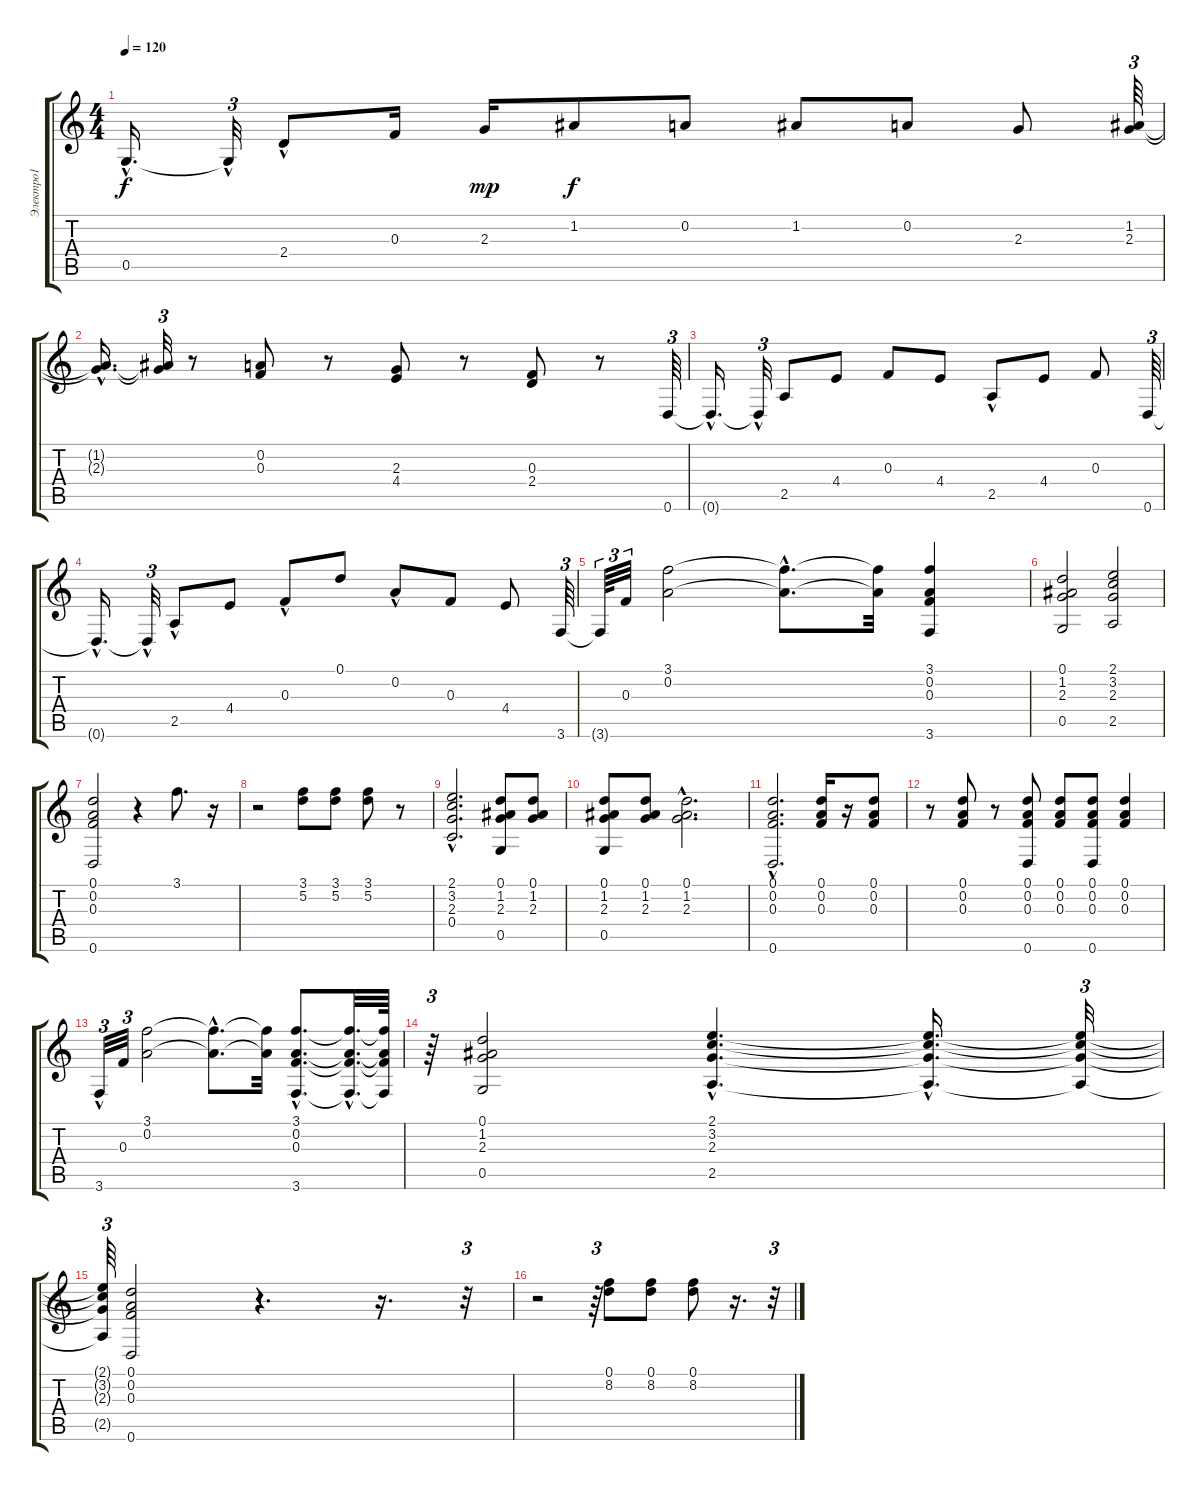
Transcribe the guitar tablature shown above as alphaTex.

\track ("Электро1" "Электро1") {instrument electricguitarclean}
\staff {score tabs}
\tuning (D4 A3 F3 C3 G2 D2) {hide}
\ts (4 4)
\tempo 120
\clef g2
\ks c
0.5{hac t}.16{d dy f} 0.5{hac t}.32{tu (3 2)} 2.4{hac}.8 0.3.16 2.3.16{dy mp} 1.2.8{dy f} 0.2.8 1.2.8 0.2.8 2.3.8 (1.2 2.3).64{tu (3 2)} |
(1.2{hac t} 2.3{hac t}).16{d} (1.2{t} 2.3{t}).32{tu (3 2)} r.8 (0.2 0.3).8 r.8 (2.3 4.4).8 r.8 (0.3 2.4).8 r.8 0.6.64{tu (3 2)} |
0.6{hac t}.16{d} 0.6{hac t}.32{tu (3 2)} 2.5.8 4.4.8 0.3.8 4.4.8 2.5{hac}.8 4.4.8 0.3.8 0.6.64{tu (3 2)} |
0.6{hac t}.16{d} 0.6{hac t}.32{tu (3 2)} 2.5{hac}.8 4.4.8 0.3{hac}.8 0.1.8 0.2{hac}.8 0.3.8 4.4.8 3.6.64{tu (3 2)} |
3.6{t}.64{tu (3 2)} 0.3.32{tu (3 2)} (3.1 0.2).2 (3.1{hac t} 0.2{hac t}).8{d} (3.1{t} 0.2{t}).32 (3.1 0.2 0.3 3.6).4 |
(0.1 1.2 2.3 0.5).2 (2.1 3.2 2.3 2.5).2 |
(0.1 0.2 0.3 0.6).2 r.4 3.1.8{d} r.16 |
r.2 (3.1 5.2).8 (3.1 5.2).8 (3.1 5.2).8 r.8 |
(2.1{hac} 3.2{hac} 2.3{hac} 0.4{hac}).2{d} (0.1 1.2 2.3 0.5).8 (0.1 1.2 2.3).8 |
(0.1 1.2 2.3 0.5).8 (0.1 1.2 2.3).8 (0.1{hac} 1.2{hac} 2.3{hac}).2{d} |
(0.1{hac} 0.2{hac} 0.3{hac} 0.6).2{d} (0.1 0.2 0.3).16 r.16 (0.1 0.2 0.3).8 |
r.8 (0.1 0.2 0.3).8 r.8 (0.1 0.2 0.3 0.6).8 (0.1 0.2 0.3).8 (0.1 0.2 0.3 0.6).8 (0.1 0.2 0.3).4 |
3.6{hac}.32{tu (3 2)} 0.3.32{tu (3 2)} (3.1 0.2).2 (3.1{hac t} 0.2{hac t}).8{d} (3.1{t} 0.2{t}).32 (3.1{hac} 0.2{hac} 0.3{hac} 3.6{hac}).8{d} (3.1{hac t} 0.2{hac t} 0.3{hac t} 3.6{hac t}).32{d} (3.1{t} 0.2{t} 0.3{t} 3.6{t}).64 |
r.64{tu (3 2)} (0.1 1.2 2.3 0.5).2 (2.1{hac} 3.2{hac} 2.3{hac} 2.5{hac}).4{d} (2.1{hac t} 3.2{hac t} 2.3{hac t} 2.5{hac t}).16{d} (2.1{t} 3.2{t} 2.3{t} 2.5{t}).32{tu (3 2)} |
(2.1{t} 3.2{t} 2.3{t} 2.5{t}).64{tu (3 2)} (0.1 0.2 0.3 0.6).2 r.4{d} r.16{d} r.32{tu (3 2)} |
r.2 r.64{tu (3 2)} (0.1 8.2).8 (0.1 8.2).8 (0.1 8.2).8 r.16{d} r.32{tu (3 2)}
